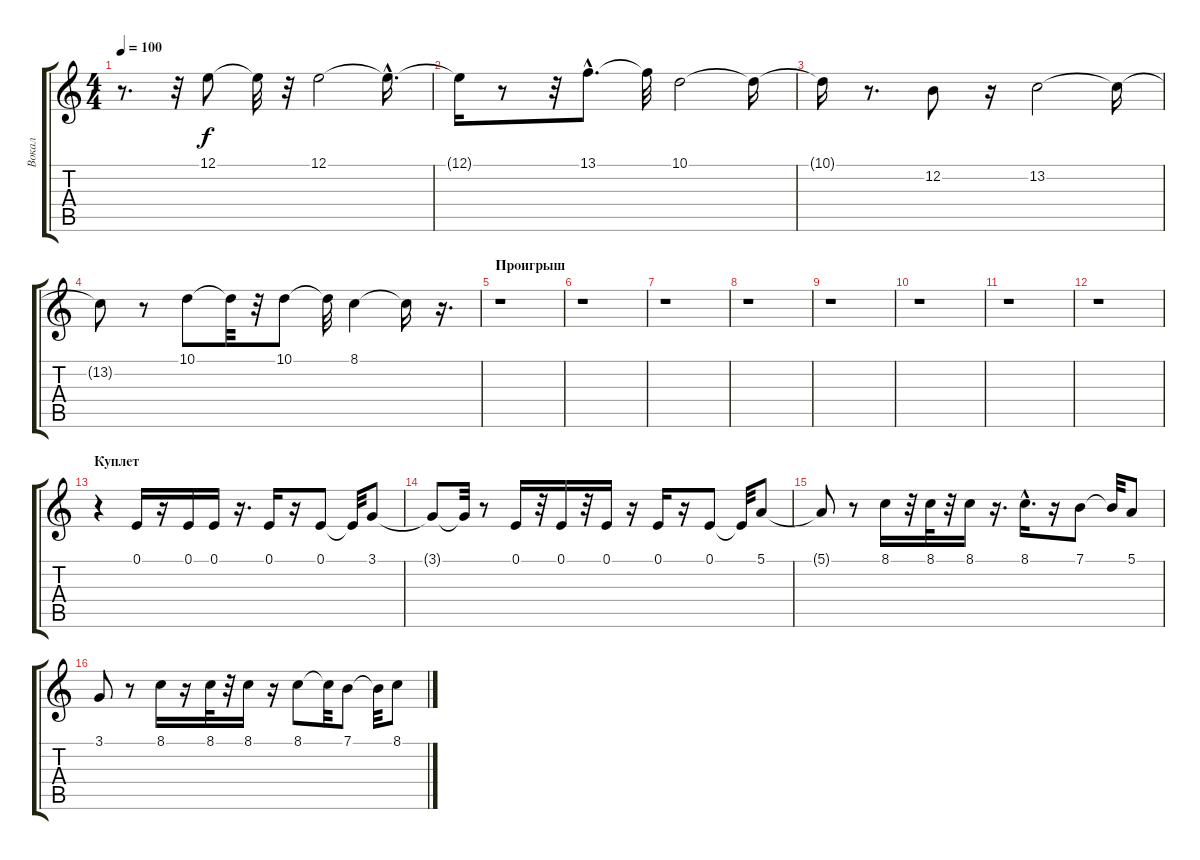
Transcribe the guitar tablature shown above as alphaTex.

\track ("Вокал" "Вокал") {instrument voiceoohs}
\staff {score tabs}
\tuning (E4 B3 G3 D3 A2 E2) {hide}
\ts (4 4)
\tempo 100
\clef g2
\ks c
r.8{d dy f} r.32 12.1.8 12.1{t}.32 r.32 12.1.2 12.1{hac t}.16{d} |
12.1{t}.16 r.8 r.32 13.1{hac}.8{d} 13.1{t}.32 10.1.2 10.1{t}.16 |
10.1{t}.16 r.8{d} 12.2.8 r.16 13.2.2 13.2{t}.16 |
13.2{t}.8 r.8 10.1.8 10.1{t}.32 r.32 10.1.8 10.1{t}.32 8.1.4 8.1{t}.16 r.16{d} |
\section ("" "Проигрыш")
r.1 |
r.1 |
r.1 |
r.1 |
r.1 |
r.1 |
r.1 |
r.1 |
\section ("" "Куплет")
r.4 0.1.16 r.16 0.1.16 0.1.16 r.16{d} 0.1.16 r.16 0.1.8 0.1{t}.32 3.1.8 |
3.1{t}.8 3.1{t}.32 r.8 0.1.16 r.32 0.1.16 r.32 0.1.16 r.16 0.1.16 r.16 0.1.8 0.1{t}.32 5.1.8 |
5.1{t}.8 r.8 8.1.16 r.32 8.1.32 r.32 8.1.16 r.16{d} 8.1{hac}.16{d} r.16 7.1.8 7.1{t}.32 5.1.8 |
3.1.8 r.8 8.1.16 r.16 8.1.32 r.32 8.1.16 r.16 8.1.8 8.1{t}.32 7.1.8 7.1{t}.32 8.1.8
